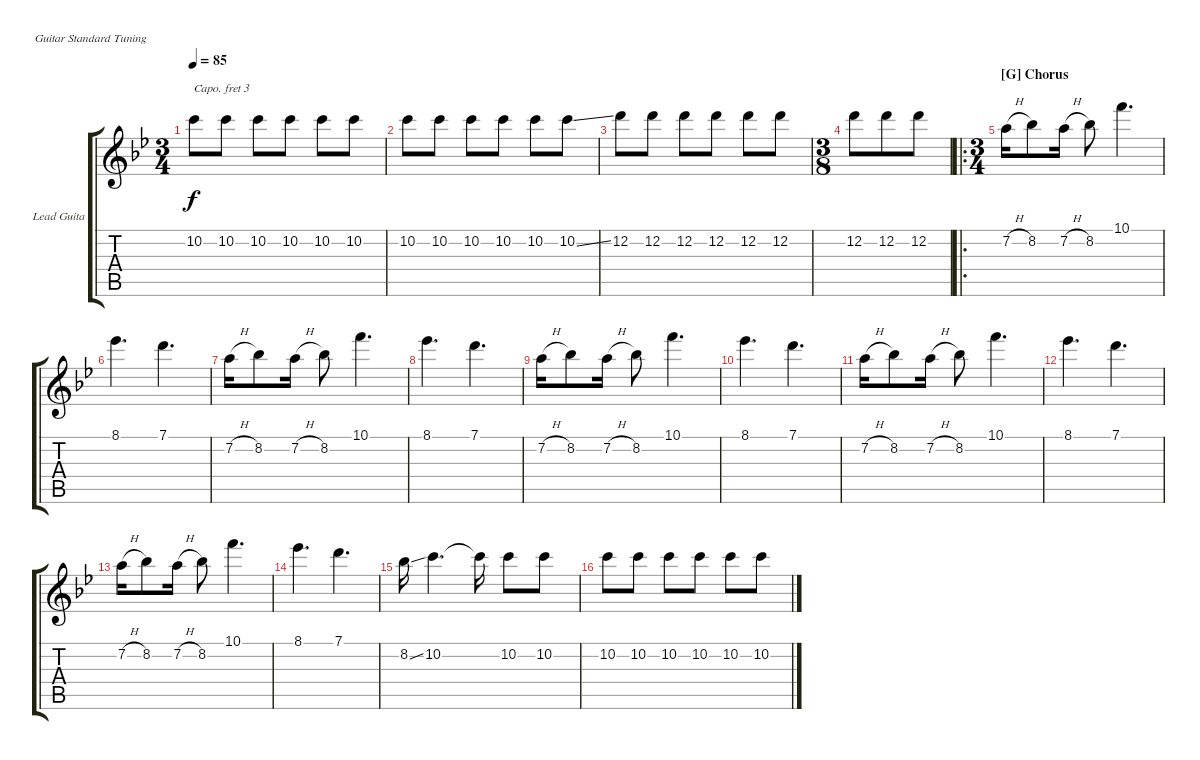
\bracketExtendMode groupsimilarinstruments
\firstSystemTrackNameOrientation horizontal
\otherSystemsTrackNameOrientation horizontal
\track ("Lead Guitar" "Lead Guita") {instrument overdrivenguitar}
\staff {score tabs}
\capo 3
\tuning (E4 B3 G3 D3 A2 E2)
\ts (3 4)
\tempo 85
\clef g2
\ks bb
10.2.8{dy f} 10.2.8 10.2.8 10.2.8 10.2.8 10.2.8 |
10.2.8 10.2.8 10.2.8 10.2.8 10.2.8 10.2{ss}.8 |
12.2.8 12.2.8 12.2.8 12.2.8 12.2.8 12.2.8 |
\ts (3 8)
12.2.8 12.2.8 12.2.8 |
\ro
\ts (3 4)
\section ("G" "Chorus")
7.2{h}.16 8.2.8 7.2{h}.16 8.2.8 10.1.4{d} |
8.1.4{d} 7.1.4{d} |
7.2{h}.16 8.2.8 7.2{h}.16 8.2.8 10.1.4{d} |
8.1.4{d} 7.1.4{d} |
7.2{h}.16 8.2.8 7.2{h}.16 8.2.8 10.1.4{d} |
8.1.4{d} 7.1.4{d} |
7.2{h}.16 8.2.8 7.2{h}.16 8.2.8 10.1.4{d} |
8.1.4{d} 7.1.4{d} |
7.2{h}.16 8.2.8 7.2{h}.16 8.2.8 10.1.4{d} |
8.1.4{d} 7.1.4{d} |
8.2{ss}.16 10.2.4{d} 10.2{t}.16 10.2.8 10.2.8 |
10.2.8 10.2.8 10.2.8 10.2.8 10.2.8 10.2.8
